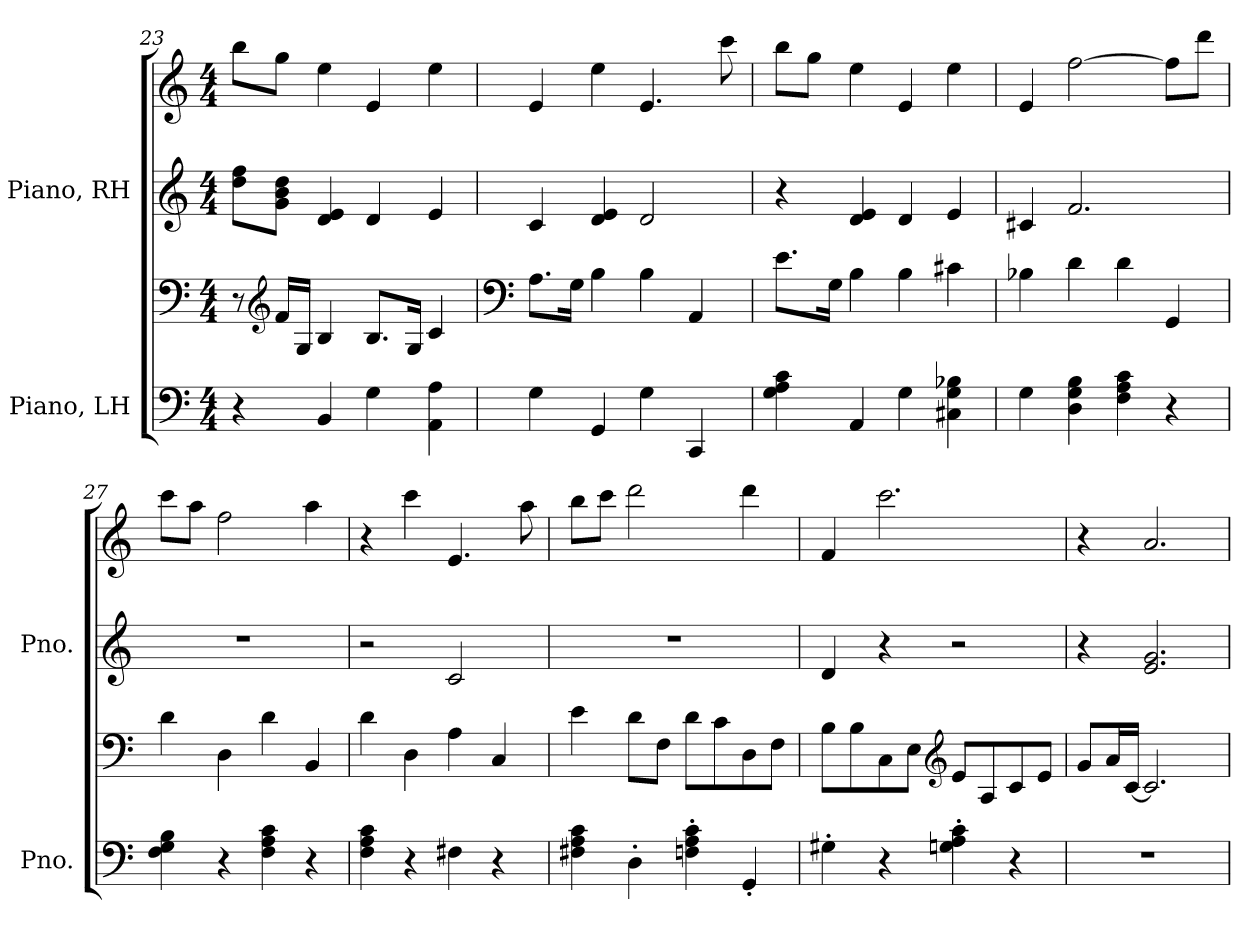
**kern	**kern	**kern	**kern
*part2	*part2	*part1	*part1
*staff4	*staff3	*staff2	*staff1
*I"Piano, LH	*	*I"Piano, RH	*
*I'Pno.	*	*I'Pno.	*
*clefF4	*clefF4	*clefG2	*clefG2
*k[]	*k[]	*k[]	*k[]
*M4/4	*M4/4	*M4/4	*M4/4
=23	=23	=23	=23
4r	8r	8dd\ 8ff\L	8bb\L
*	*clefG2	*	*
.	16f/LL	8g\ 8b\ 8dd\J	8gg\J
.	16G/JJ	.	.
4BB/	4B/	4d/ 4e/	4ee\
4G\	8.B/L	4d/	4e/
.	16G/Jk	.	.
4AA\ 4A\	4c/	4e/	4ee\
=24	=24	=24	=24
*	*clefF4	*	*
4G\	8.A\L	4c/	4e/
.	16G\Jk	.	.
4GG/	4B\	4d/ 4e/	4ee\
4G\	4B\	2d/	4.e/
4CC/	4AA/	.	.
.	.	.	8ccc\
!!LO:PB:g=z
=25	=25	=25	=25
4G\ 4A\ 4c\	8.e\L	4r	8bb\L
.	.	.	8gg\J
.	16G\Jk	.	.
4AA/	4B\	4d/ 4e/	4ee\
4G\	4B\	4d/	4e/
4C#X\ 4G\ 4B-X\	4c#X\	4e/	4ee\
=26	=26	=26	=26
4G\	4B-X\	4c#X/	4e/
4D\ 4G\ 4B\	4d\	2.f/	[2ff\
4F\ 4A\ 4c\	4d\	.	.
4r	4GG/	.	8ff\L]
.	.	.	8ddd\J
=27	=27	=27	=27
4F\ 4G\ 4B\	4d\	1r	8ccc\L
.	.	.	8aa\J
4r	4D\	.	2ff\
4F\ 4A\ 4c\	4d\	.	.
4r	4BB/	.	4aa\
=28	=28	=28	=28
4F\ 4A\ 4c\	4d\	2r	4r
4r	4D\	.	4ccc\
4F#X\	4A\	2c/	4.e/
4r	4C/	.	.
.	.	.	8aa\
=29	=29	=29	=29
4F#X\ 4A\ 4c\	4e\	1r	8bb\L
.	.	.	8ccc\J
4D'\	8d\L	.	2ddd\
.	8F\J	.	.
4Fn\' 4A\' 4c\'	8d\L	.	.
.	8c\	.	.
4GG'/	8D\	.	4ddd\
.	8F\J	.	.
!!LO:LB:g=z
=30	=30	=30	=30
4G#X'\	8B\L	4d/	4f/
.	8B\	.	.
4r	8C\	4r	2.ccc\
.	8E\J	.	.
*	*clefG2	*	*
4Gn\' 4A\' 4c\'	8e/L	2r	.
.	8A/	.	.
4r	8c/	.	.
.	8e/J	.	.
=31	=31	=31	=31
1r	8g/L	4r	4r
.	16a/L	.	.
.	[16c/JJ	.	.
.	2.c/]	2.e/ 2.g/	2.a/
=	=	=	=
*-	*-	*-	*-
